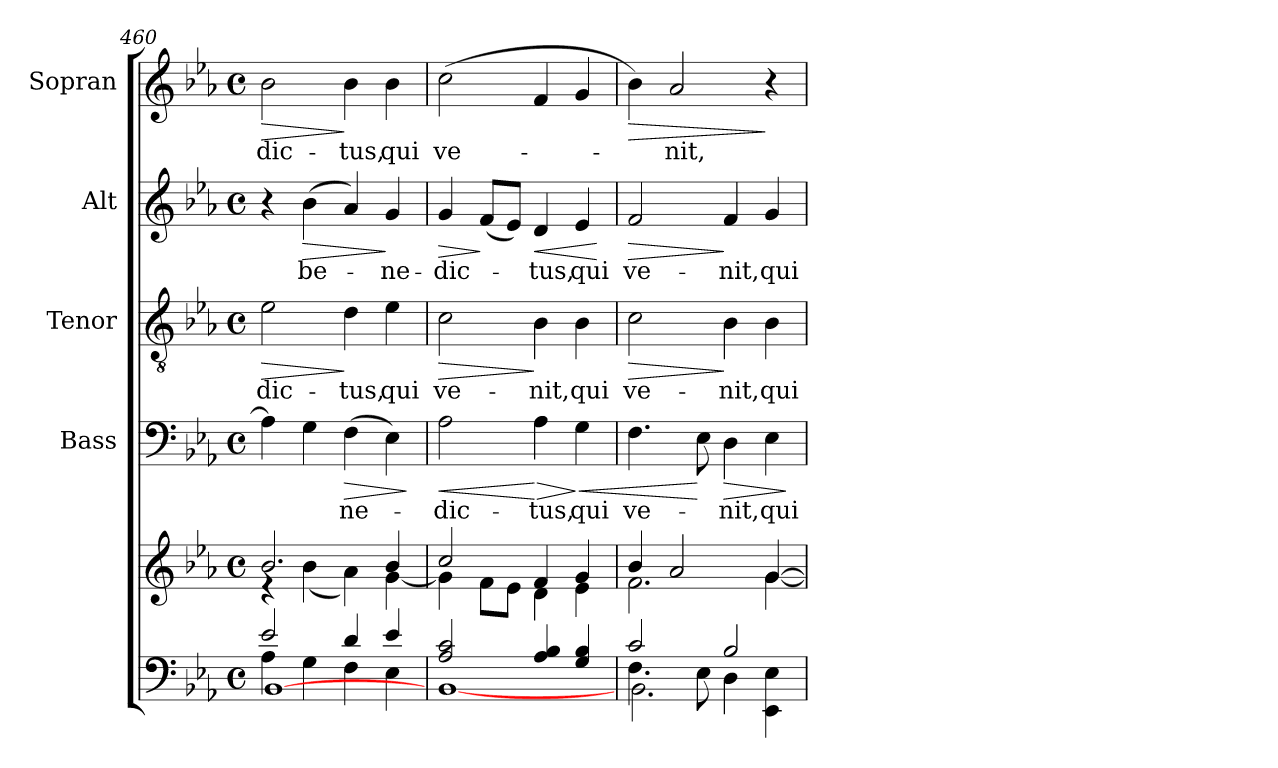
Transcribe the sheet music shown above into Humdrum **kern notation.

**kern	**kern	**kern	**text	**dynam	**kern	**text	**dynam	**kern	**text	**dynam	**kern	**text	**dynam
*part5	*part5	*part4	*part4	*part4	*part3	*part3	*part3	*part2	*part2	*part2	*part1	*part1	*part1
*staff6	*staff5	*staff4	*staff4	*staff4	*staff3	*staff3	*staff3	*staff2	*staff2	*staff2	*staff1	*staff1	*staff1
*	*	*I"Bass	*	*	*I"Tenor	*	*	*I"Alt	*	*	*I"Sopran	*	*
*	*	*I'B.	*	*	*I'T.	*	*	*I'A.	*	*	*I'S.	*	*
*clefF4	*clefG2	*clefF4	*	*	*clefGv2	*	*	*clefG2	*	*	*clefG2	*	*
*k[b-e-a-]	*k[b-e-a-]	*k[b-e-a-]	*	*	*k[b-e-a-]	*	*	*k[b-e-a-]	*	*	*k[b-e-a-]	*	*
*E-:	*E-:	*E-:	*	*	*E-:	*	*	*E-:	*	*	*E-:	*	*
*M4/4	*M4/4	*M4/4	*	*	*M4/4	*	*	*M4/4	*	*	*M4/4	*	*
*met(c)	*met(c)	*met(c)	*	*	*met(c)	*	*	*met(c)	*	*	*met(c)	*	*
=460	=460	=460	=460	=460	=460	=460	=460	=460	=460	=460	=460	=460	=460
*^	*^	*	*	*	*	*	*	*	*	*	*	*	*
*	*^	*	*	*	*	*	*	*	*	*	*	*	*	*	*
!	!	!	!	!	!	!	!	!	!LO:LY:b	!LO:HP:b	!	!	!	!	!LO:LY:b	!LO:HP:b
2e-/	4A-\	[1BB-	2.b-/	4rd	4A-\]	.	.	2e-\	-dic-	>	4r	.	.	2b-\	-dic-	>
!	!	!	!	!	!	!	!	!	!	!	!	!LO:LY:b	!LO:HP:b	!	!	!
.	4G\	.	.	(<4b-\	4G\	.	.	.	.	.	(>4b-\	be-	>	.	.	.
!	!	!	!	!	!	!LO:LY:b	!LO:HP:b	!	!LO:LY:b	!	!	!	!	!	!LO:LY:b	!
4d/	4F\	.	.	4a-\)	(>4F\	-ne-	>	4d\	-tus,	]	4a-/)	.	.	4b-\	-tus,	]
!	!	!	!	!	!	!	!	!	!LO:LY:b	!	!	!LO:LY:b	!	!	!LO:LY:b	!
4e-/	4E-\	.	4b-/	[<4g\	4E-\)	.	.	4e-\	qui	.	4g/	-ne-	]	4b-\	qui	.
*v	*v	*v	*	*	*	*	*	*	*	*	*	*	*	*	*	*
*	*v	*v	*	*	*	*	*	*	*	*	*	*	*	*
.	.	.	.	]	.	.	.	.	.	.	.	.	.
=461	=461	=461	=461	=461	=461	=461	=461	=461	=461	=461	=461	=461	=461
*^	*^	*	*	*	*	*	*	*	*	*	*	*	*
!	!	!	!	!	!LO:LY:b	!LO:HP:b	!	!LO:LY:b	!LO:HP:b	!	!LO:LY:b	!LO:HP:b	!	!LO:LY:b	!
2A-/ 2c/	[<1BB-	2cc/	4g\]	2A-\	-dic-	<	2c\	ve-	>	4g/	-dic-	>	(>2cc\	ve-	.
.	.	.	8f\L	.	.	.	.	.	.	(<8f/L	.	]	.	.	.
.	.	.	8e-\J	.	.	.	.	.	.	8e-/J)	.	.	.	.	.
!	!	!	!	!	!LO:LY:b	!LO:HP:n=1:b	!	!LO:LY:b	!	!	!LO:LY:b	!LO:HP:b	!	!	!
4A-/ 4B-/	.	4f/	4d\	4A-\	-tus,	[ >	4B-\	-nit,	]	4d/	-tus,	<	4f/	.	.
!	!	!	!	!	!LO:LY:b	!LO:HP:n=1:b	!	!LO:LY:b	!	!	!LO:LY:b	!	!	!	!
4G/ 4B-/	.	4g/	4e-\	4G\	qui	] <	4B-\	qui	.	4e-/	qui	.	4g/	.	.
*v	*v	*	*	*	*	*	*	*	*	*	*	*	*	*	*
*	*v	*v	*	*	*	*	*	*	*	*	*	*	*	*
.	.	.	.	.	.	.	.	.	.	[	.	.	.
=462	=462	=462	=462	=462	=462	=462	=462	=462	=462	=462	=462	=462	=462
*^	*^	*	*	*	*	*	*	*	*	*	*	*	*
*	*^	*	*	*	*	*	*	*	*	*	*	*	*	*	*
!	!	!	!	!	!	!LO:LY:b	!	!	!LO:LY:b	!LO:HP:b	!	!LO:LY:b	!LO:HP:b	!	!	!LO:HP:b
2c/	4.F\	2.BB-\	4b-/	2.f\	4.F\	ve-	.	2c\	ve-	>	2f/	ve-	>	4b-\)	.	>
!	!	!	!	!	!	!	!	!	!	!	!	!	!	!	!LO:LY:b	!
.	.	.	2a-/	.	.	.	.	.	.	.	.	.	.	2a-/	-nit,	.
.	8E-\	.	.	.	8E-\	.	[	.	.	.	.	.	.	.	.	.
!	!	!	!	!	!	!LO:LY:b	!LO:HP:b	!	!LO:LY:b	!	!	!LO:LY:b	!	!	!	!
2B-/	4D\	.	.	.	4D\	-nit,	>	4B-\	-nit,	]	4f/	-nit,	]	.	.	.
!	!	!	!	!	!	!LO:LY:b	!	!	!LO:LY:b	!	!	!LO:LY:b	!	!	!	!
.	4EE-\ 4E-\	4ryy	[>4g/	[<4g\	4E-\	qui	.	4B-\	qui	.	4g/	qui	.	4r	.	]
*v	*v	*v	*	*	*	*	*	*	*	*	*	*	*	*	*	*
*	*v	*v	*	*	*	*	*	*	*	*	*	*	*	*
.	.	.	.	]	.	.	.	.	.	.	.	.	.
=	=	=	=	=	=	=	=	=	=	=	=	=	=
*-	*-	*-	*-	*-	*-	*-	*-	*-	*-	*-	*-	*-	*-
